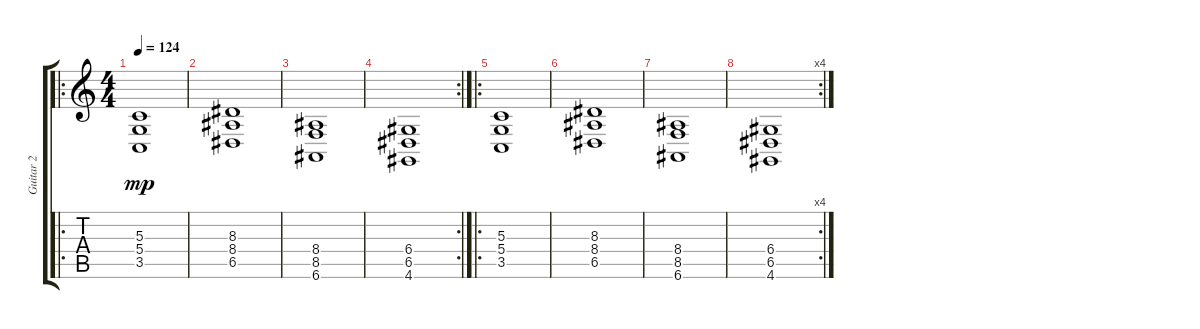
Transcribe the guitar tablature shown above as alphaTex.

\track ("Guitar 2" "Guitar 2") {instrument lead2sawtooth}
\staff {score tabs}
\tuning (E4 B3 G3 D3 A2 E2) {hide}
\ro
\ts (4 4)
\tempo 124
\clef g2
\ks c
(5.3 5.4 3.5).1{dy mp} |
(8.3 8.4 6.5).1 |
(8.4 8.5 6.6).1 |
\rc 2
(6.4 6.5 4.6).1 |
\ro
(5.3 5.4 3.5).1 |
(8.3 8.4 6.5).1 |
(8.4 8.5 6.6).1 |
\rc 4
(6.4 6.5 4.6).1
